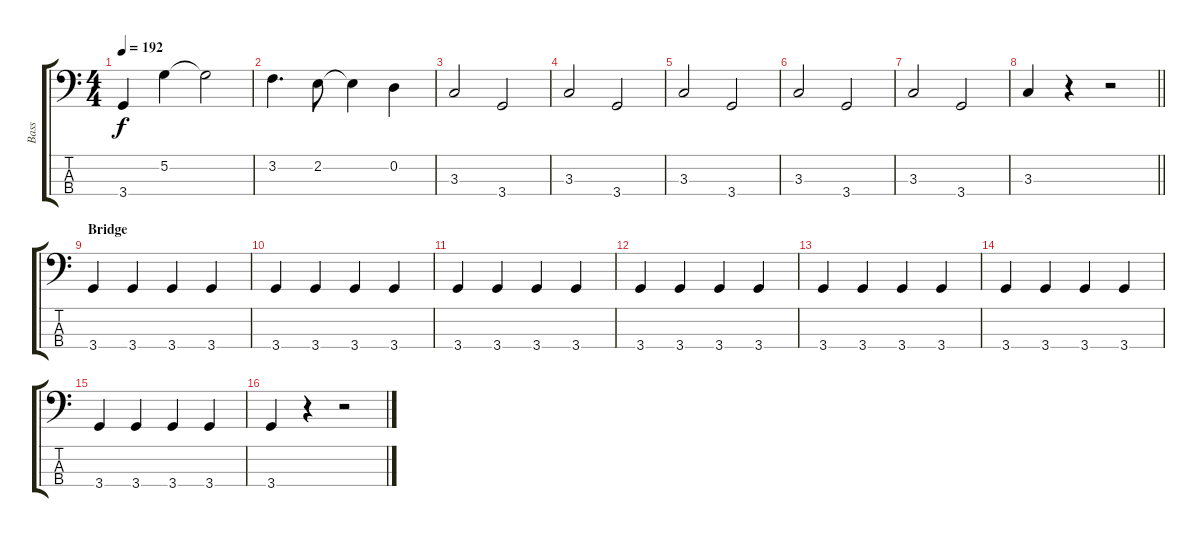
\track ("Bass" "Bass") {instrument electricbasspick}
\staff {score tabs}
\tuning (G2 D2 A1 E1) {hide}
\ts (4 4)
\tempo 192
\clef f4
\ks c
3.4.4{dy f} 5.2.4 5.2{t}.2 |
3.2.4{d} 2.2.8 2.2{t}.4 0.2.4 |
3.3.2 3.4.2 |
3.3.2 3.4.2 |
3.3.2 3.4.2 |
3.3.2 3.4.2 |
3.3.2 3.4.2 |
\barLineRight lightlight
3.3.4 r.4 r.2 |
\section ("" "Bridge")
3.4.4 3.4.4 3.4.4 3.4.4 |
3.4.4 3.4.4 3.4.4 3.4.4 |
3.4.4 3.4.4 3.4.4 3.4.4 |
3.4.4 3.4.4 3.4.4 3.4.4 |
3.4.4 3.4.4 3.4.4 3.4.4 |
3.4.4 3.4.4 3.4.4 3.4.4 |
3.4.4 3.4.4 3.4.4 3.4.4 |
3.4.4 r.4 r.2
